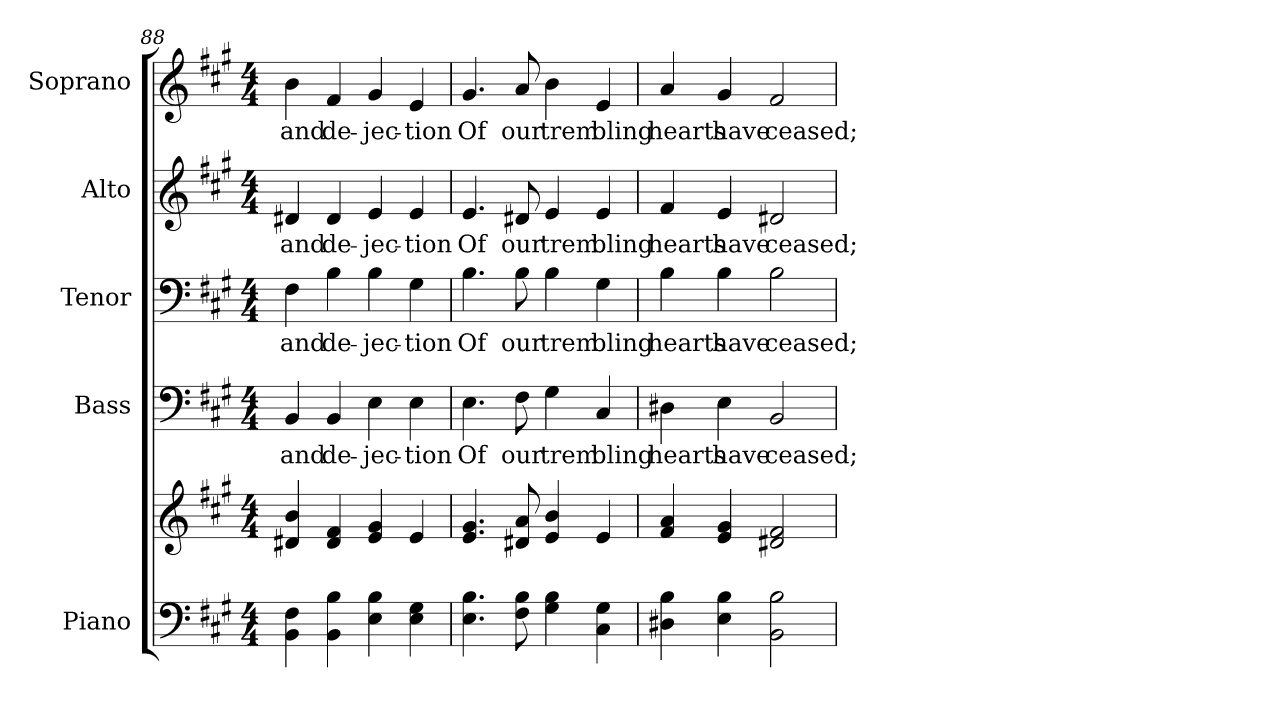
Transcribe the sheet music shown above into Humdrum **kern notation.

**kern	**kern	**kern	**text	**kern	**text	**kern	**text	**kern	**text
*part5	*part5	*part4	*part4	*part3	*part3	*part2	*part2	*part1	*part1
*staff6	*staff5	*staff4	*staff4	*staff3	*staff3	*staff2	*staff2	*staff1	*staff1
*I"Piano	*	*I"Bass	*	*I"Tenor	*	*I"Alto	*	*I"Soprano	*
*I'Pno.	*	*I'B.	*	*I'T.	*	*I'A.	*	*I'S.	*
*clefF4	*clefG2	*clefF4	*	*clefF4	*	*clefG2	*	*clefG2	*
*k[f#c#g#]	*k[f#c#g#]	*k[f#c#g#]	*	*k[f#c#g#]	*	*k[f#c#g#]	*	*k[f#c#g#]	*
*A:	*A:	*A:	*	*A:	*	*A:	*	*A:	*
*M4/4	*M4/4	*M4/4	*	*M4/4	*	*M4/4	*	*M4/4	*
=88	=88	=88	=88	=88	=88	=88	=88	=88	=88
!	!	!	!LO:LY:b:color=#000000	!	!	!	!	!	!
!	!	!	!	!	!LO:LY:b:color=#000000	!	!	!	!
!	!	!	!	!	!	!	!LO:LY:b:color=#000000	!	!
!	!	!	!	!	!	!	!	!	!LO:LY:b:color=#000000
4BBi\ 4F#i	4d#Xi/ 4bi	4BBi/	and	4F#i\	and	4d#Xi/	and	4bi\	and
!	!	!	!LO:LY:b:color=#000000	!	!	!	!	!	!
!	!	!	!	!	!LO:LY:b:color=#000000	!	!	!	!
!	!	!	!	!	!	!	!LO:LY:b:color=#000000	!	!
!	!	!	!	!	!	!	!	!	!LO:LY:b:color=#000000
4BBi\ 4Bi	4d#i/ 4f#i	4BBi/	de-	4Bi\	de-	4d#i/	de-	4f#i/	de-
!	!	!	!LO:LY:b:color=#000000	!	!	!	!	!	!
!	!	!	!	!	!LO:LY:b:color=#000000	!	!	!	!
!	!	!	!	!	!	!	!LO:LY:b:color=#000000	!	!
!	!	!	!	!	!	!	!	!	!LO:LY:b:color=#000000
4Ei\ 4Bi	4ei/ 4g#i	4Ei\	-jec-	4Bi\	-jec-	4ei/	-jec-	4g#i/	-jec-
!	!	!	!LO:LY:b:color=#000000	!	!	!	!	!	!
!	!	!	!	!	!LO:LY:b:color=#000000	!	!	!	!
!	!	!	!	!	!	!	!LO:LY:b:color=#000000	!	!
!	!	!	!	!	!	!	!	!	!LO:LY:b:color=#000000
4Ei\ 4G#i	4ei/	4Ei\	-tion	4G#i\	-tion	4ei/	-tion	4ei/	-tion
!!LO:PB:g=z
=89	=89	=89	=89	=89	=89	=89	=89	=89	=89
!	!	!	!LO:LY:b:color=#000000	!	!	!	!	!	!
!	!	!	!	!	!LO:LY:b:color=#000000	!	!	!	!
!	!	!	!	!	!	!	!LO:LY:b:color=#000000	!	!
!	!	!	!	!	!	!	!	!	!LO:LY:b:color=#000000
4.Ei\ 4.Bi	4.ei/ 4.g#i	4.Ei\	Of	4.Bi\	Of	4.ei/	Of	4.g#i/	Of
!	!	!	!LO:LY:b:color=#000000	!	!	!	!	!	!
!	!	!	!	!	!LO:LY:b:color=#000000	!	!	!	!
!	!	!	!	!	!	!	!LO:LY:b:color=#000000	!	!
!	!	!	!	!	!	!	!	!	!LO:LY:b:color=#000000
8F#i\ 8Bi	8d#Xi/ 8ai	8F#i\	our	8Bi\	our	8d#Xi/	our	8ai/	our
!	!	!	!LO:LY:b:color=#000000	!	!	!	!	!	!
!	!	!	!	!	!LO:LY:b:color=#000000	!	!	!	!
!	!	!	!	!	!	!	!LO:LY:b:color=#000000	!	!
!	!	!	!	!	!	!	!	!	!LO:LY:b:color=#000000
4G#i\ 4Bi	4ei/ 4bi	4G#i\	trem	4Bi\	trem	4ei/	trem	4bi\	trem
!	!	!	!LO:LY:b:color=#000000	!	!	!	!	!	!
!	!	!	!	!	!LO:LY:b:color=#000000	!	!	!	!
!	!	!	!	!	!	!	!LO:LY:b:color=#000000	!	!
!	!	!	!	!	!	!	!	!	!LO:LY:b:color=#000000
4C#i\ 4G#i	4ei/	4C#i/	bling	4G#i\	bling	4ei/	bling	4ei/	bling
=90	=90	=90	=90	=90	=90	=90	=90	=90	=90
!	!	!	!LO:LY:b:color=#000000	!	!	!	!	!	!
!	!	!	!	!	!LO:LY:b:color=#000000	!	!	!	!
!	!	!	!	!	!	!	!LO:LY:b:color=#000000	!	!
!	!	!	!	!	!	!	!	!	!LO:LY:b:color=#000000
4D#Xi\ 4Bi	4f#i/ 4ai	4D#Xi\	hearts	4Bi\	hearts	4f#i/	hearts	4ai/	hearts
!	!	!	!LO:LY:b:color=#000000	!	!	!	!	!	!
!	!	!	!	!	!LO:LY:b:color=#000000	!	!	!	!
!	!	!	!	!	!	!	!LO:LY:b:color=#000000	!	!
!	!	!	!	!	!	!	!	!	!LO:LY:b:color=#000000
4Ei\ 4Bi	4ei/ 4g#i	4Ei\	have	4Bi\	have	4ei/	have	4g#i/	have
!	!	!	!LO:LY:b:color=#000000	!	!	!	!	!	!
!	!	!	!	!	!LO:LY:b:color=#000000	!	!	!	!
!	!	!	!	!	!	!	!LO:LY:b:color=#000000	!	!
!	!	!	!	!	!	!	!	!	!LO:LY:b:color=#000000
2BBi\ 2Bi	2d#Xi/ 2f#i	2BBi/	ceased;	2Bi\	ceased;	2d#Xi/	ceased;	2f#i/	ceased;
=	=	=	=	=	=	=	=	=	=
*-	*-	*-	*-	*-	*-	*-	*-	*-	*-
